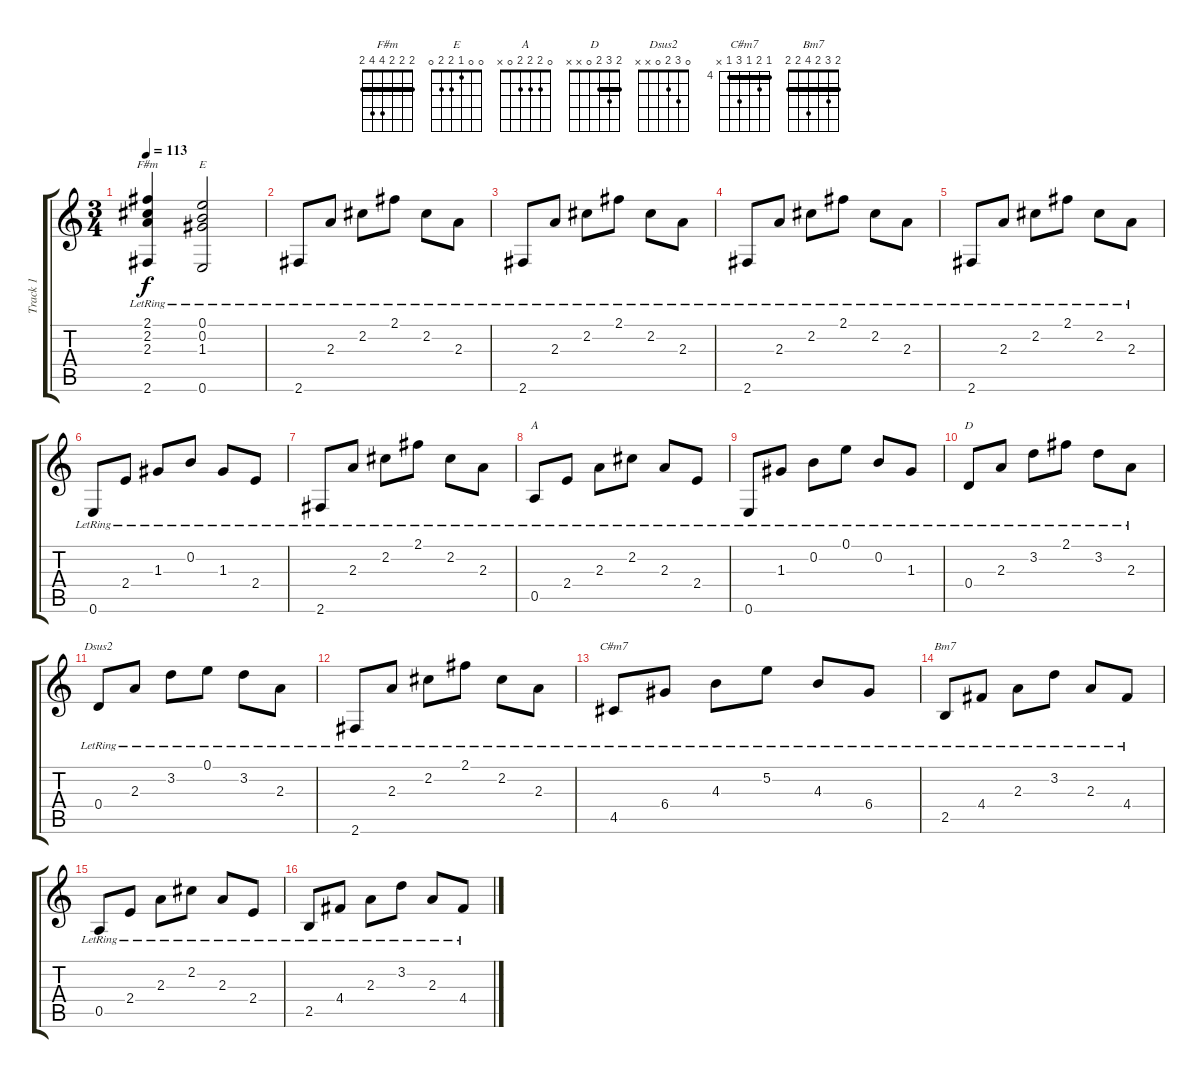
\track ("Track 1" "Track 1") {instrument acousticguitarsteel}
\staff {score tabs}
\tuning (E4 B3 G3 D3 A2 E2) {hide}
\chord ("F#m" 2 2 2 4 4 2) {barre 2}
\chord ("E" 0 0 1 2 2 0)
\chord ("A" 0 2 2 2 0 x)
\chord ("D" 2 3 2 0 x x) {barre 2}
\chord ("Dsus2" 0 3 2 0 x x)
\chord ("C#m7" 4 5 4 6 4 x) {firstfret 4 barre 4}
\chord ("Bm7" 2 3 2 4 2 2) {barre 2}
\ts (3 4)
\tempo 113
\clef g2
\ks c
(2.1{lr} 2.2{lr} 2.3{lr} 2.6{lr}).4{ch "F#m" dy f} (0.1{lr} 0.2{lr} 1.3{lr} 0.6{lr}).2{ch "E"} |
2.6{lr}.8 2.3{lr}.8 2.2{lr}.8 2.1{lr}.8 2.2{lr}.8 2.3{lr}.8 |
2.6{lr}.8 2.3{lr}.8 2.2{lr}.8 2.1{lr}.8 2.2{lr}.8 2.3{lr}.8 |
2.6{lr}.8 2.3{lr}.8 2.2{lr}.8 2.1{lr}.8 2.2{lr}.8 2.3{lr}.8 |
2.6{lr}.8 2.3{lr}.8 2.2{lr}.8 2.1{lr}.8 2.2{lr}.8 2.3{lr}.8 |
0.6{lr}.8 2.4{lr}.8 1.3{lr}.8 0.2{lr}.8 1.3{lr}.8 2.4{lr}.8 |
2.6{lr}.8 2.3{lr}.8 2.2{lr}.8 2.1{lr}.8 2.2{lr}.8 2.3{lr}.8 |
0.5{lr}.8{ch "A"} 2.4{lr}.8 2.3{lr}.8 2.2{lr}.8 2.3{lr}.8 2.4{lr}.8 |
0.6{lr}.8 1.3{lr}.8 0.2{lr}.8 0.1{lr}.8 0.2{lr}.8 1.3{lr}.8 |
0.4{lr}.8{ch "D"} 2.3{lr}.8 3.2{lr}.8 2.1{lr}.8 3.2{lr}.8 2.3{lr}.8 |
0.4{lr}.8{ch "Dsus2"} 2.3{lr}.8 3.2{lr}.8 0.1{lr}.8 3.2{lr}.8 2.3{lr}.8 |
2.6{lr}.8 2.3{lr}.8 2.2{lr}.8 2.1{lr}.8 2.2{lr}.8 2.3{lr}.8 |
4.5{lr}.8{ch "C#m7"} 6.4{lr}.8 4.3{lr}.8 5.2{lr}.8 4.3{lr}.8 6.4{lr}.8 |
2.5{lr}.8{ch "Bm7"} 4.4{lr}.8 2.3{lr}.8 3.2{lr}.8 2.3{lr}.8 4.4{lr}.8 |
0.5{lr}.8 2.4{lr}.8 2.3{lr}.8 2.2{lr}.8{txt ""} 2.3{lr}.8 2.4{lr}.8 |
2.5{lr}.8 4.4{lr}.8 2.3{lr}.8 3.2{lr}.8 2.3{lr}.8 4.4{lr}.8
